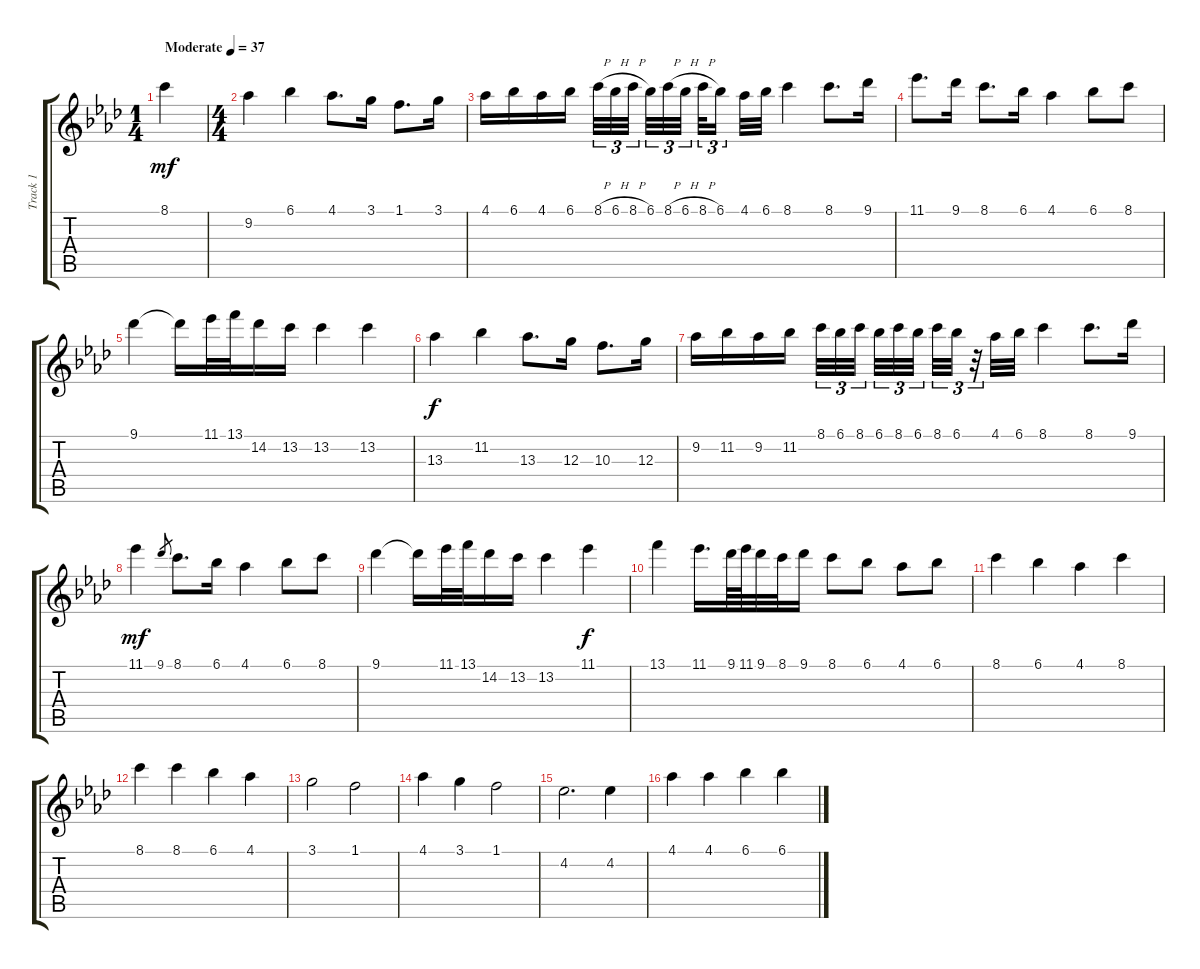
\track ("Track 1" "Track 1") {instrument acousticguitarnylon}
\staff {score tabs}
\tuning (E4 B3 G3 D3 A2 E2) {hide}
\ts (1 4)
\tempo (37 "Moderate")
\clef g2
\ks fminor
8.1.4{dy mf instrument acousticguitarnylon} |
\ts (4 4)
9.2.4 6.1.4 4.1.8{d} 3.1.16 1.1.8{d} 3.1.16 |
4.1.16 6.1.16 4.1.16 6.1.16 8.1{h}.32{tu (3 2)} 6.1{h}.32{tu (3 2)} 8.1{h}.32{tu (3 2) beam splitsecondary} 6.1.32{tu (3 2)} 8.1{h}.32{tu (3 2)} 6.1{h}.32{tu (3 2) beam splitsecondary} 8.1{h}.32{tu (3 2)} 6.1.16{tu (3 2) beam splitsecondary} 4.1.32 6.1.32 8.1.4 8.1.8{d} 9.1.16 |
11.1.8{d} 9.1.16 8.1.8{d} 6.1.16 4.1.4 6.1.8 8.1.8 |
9.1.4 9.1{t}.16 11.1.32 13.1.32 14.2.16 13.2.16 13.2.4 13.2.4 |
13.3.4{dy f} 11.2.4 13.3.8{d} 12.3.16 10.3.8{d} 12.3.16 |
9.2.16 11.2.16 9.2.16 11.2.16 8.1.32{tu (3 2)} 6.1.32{tu (3 2)} 8.1.32{tu (3 2) beam splitsecondary} 6.1.32{tu (3 2)} 8.1.32{tu (3 2)} 6.1.32{tu (3 2) beam splitsecondary} 8.1.32{tu (3 2)} 6.1.32{tu (3 2)} r.32{tu (3 2)} 4.1.32 6.1.32 8.1.4 8.1.8{d} 9.1.16 |
11.1.4{dy mf} 9.1.8{gr} 8.1.8{d} 6.1.16 4.1.4 6.1.8 8.1.8 |
9.1.4 9.1{t}.16 11.1.32 13.1.32 14.2.16 13.2.16 13.2.4 11.1.4{dy f} |
13.1.4 11.1.16{d} 9.1.64 11.1.64 9.1.32 8.1.32 9.1.16 8.1.8 6.1.8 4.1.8 6.1.8 |
8.1.4 6.1.4 4.1.4 8.1.4 |
8.1.4 8.1.4 6.1.4 4.1.4 |
3.1.2 1.1.2 |
4.1.4 3.1.4 1.1.2 |
4.2.2{d} 4.2.4 |
4.1.4 4.1.4 6.1.4 6.1.4
